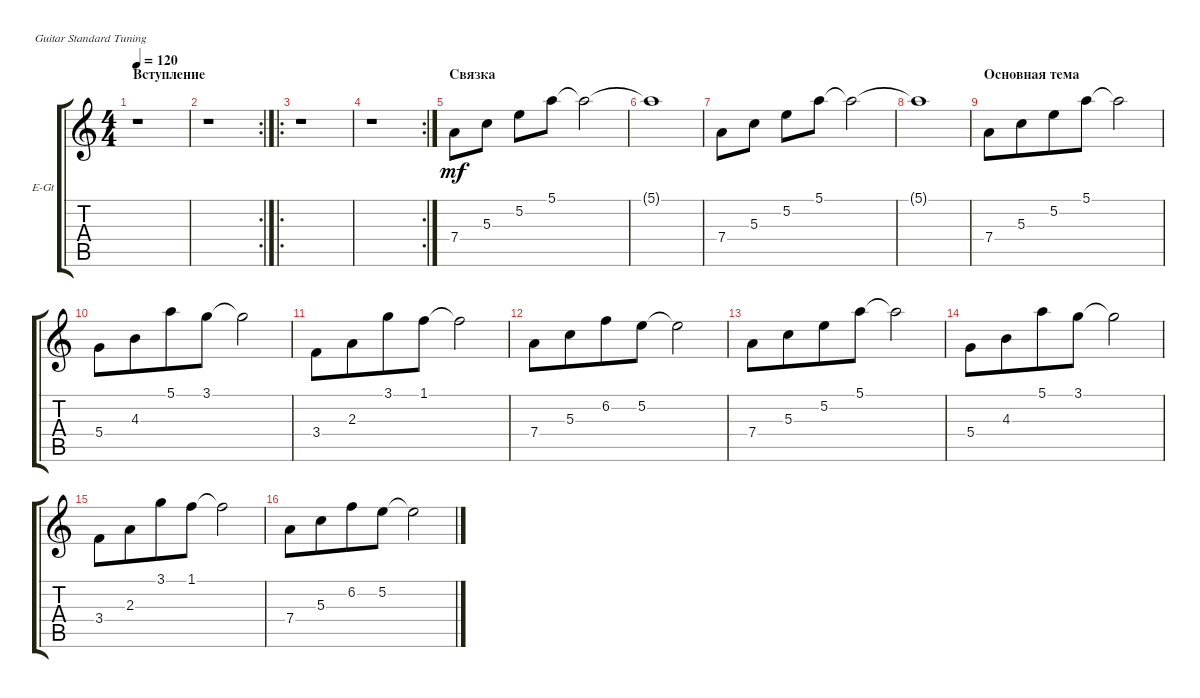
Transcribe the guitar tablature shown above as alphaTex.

\bracketExtendMode groupsimilarinstruments
\firstSystemTrackNameOrientation horizontal
\otherSystemsTrackNameOrientation horizontal
\track ("РИТМ" "E-Gt") {instrument electricguitarclean}
\staff {score tabs}
\tuning (E4 B3 G3 D3 A2 E2)
\ts (4 4)
\section ("" "Вступление")
\tempo 120
\clef g2
\scale
0.63388
\ks c
r.1{dy mf instrument electricguitarclean} |
\rc 2
\scale
0.36612 r.1 |
\ro
\scale
0.521429 r.1 |
\rc 2
\scale
0.478571 r.1 |
\section ("" "Связка")
\scale
0.5 7.4.8 5.3.8 5.2.8 5.1.8 5.1{t}.2 |
\scale
0.5 5.1{t}.1 |
\scale
0.5 7.4.8 5.3.8 5.2.8 5.1.8 5.1{t}.2 |
\scale
0.5 5.1{t}.1 |
\section ("" "Основная тема")
7.4.8 5.3.8{beam merge} 5.2.8 5.1.8 5.1{t}.2 |
5.4.8 4.3.8{beam merge} 5.1.8 3.1.8 3.1{t}.2 |
3.4.8 2.3.8{beam merge} 3.1.8 1.1.8 1.1{t}.2 |
7.4.8 5.3.8{beam merge} 6.2.8 5.2.8 5.2{t}.2 |
7.4.8 5.3.8{beam merge} 5.2.8 5.1.8 5.1{t}.2 |
5.4.8 4.3.8{beam merge} 5.1.8 3.1.8 3.1{t}.2 |
3.4.8 2.3.8{beam merge} 3.1.8 1.1.8 1.1{t}.2 |
7.4.8 5.3.8{beam merge} 6.2.8 5.2.8 5.2{t}.2
